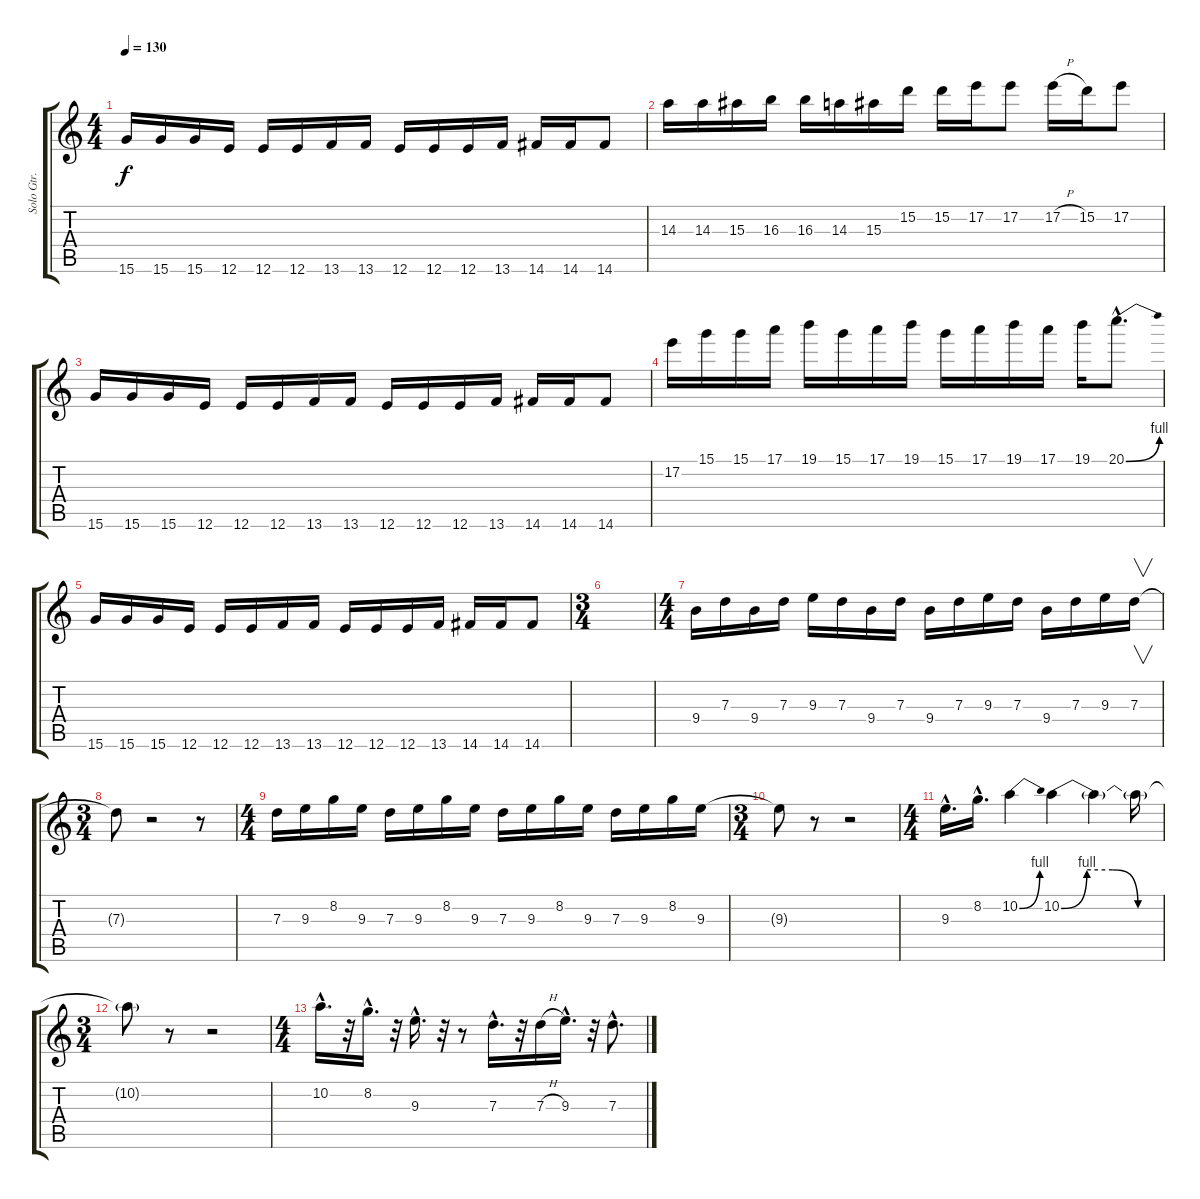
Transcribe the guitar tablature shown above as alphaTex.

\track ("Solo Gtr." "Solo Gtr.") {instrument overdrivenguitar}
\staff {score tabs}
\tuning (E4 B3 G3 D3 A2 E2) {hide}
\ts (4 4)
\tempo 130
\clef g2
\ks c
15.6.16{dy f} 15.6.16 15.6.16 12.6.16 12.6.16 12.6.16 13.6.16 13.6.16 12.6.16 12.6.16 12.6.16 13.6.16 14.6.16 14.6.16 14.6.8 |
14.3.16 14.3.16 15.3.16 16.3.16 16.3.16 14.3.16 15.3.16 15.2.16 15.2.16 17.2.16 17.2.8 17.2{h}.16 15.2.16 17.2.8 |
15.6.16 15.6.16 15.6.16 12.6.16 12.6.16 12.6.16 13.6.16 13.6.16 12.6.16 12.6.16 12.6.16 13.6.16 14.6.16 14.6.16 14.6.8 |
17.2.16 15.1.16 15.1.16 17.1.16 19.1.16 15.1.16 17.1.16 19.1.16 15.1.16 17.1.16 19.1.16 17.1.16 19.1.16 20.1{be (bend 0 0 60 4) hac}.8{d} |
15.6.16 15.6.16 15.6.16 12.6.16 12.6.16 12.6.16 13.6.16 13.6.16 12.6.16 12.6.16 12.6.16 13.6.16 14.6.16 14.6.16 14.6.8 |
\ts (3 4)
|
\ts (4 4)
9.4.16 7.3.16 9.4.16 7.3.16 9.3.16 7.3.16 9.4.16 7.3.16 9.4.16 7.3.16 9.3.16 7.3.16 9.4.16 7.3.16 9.3.16 7.3.16{v} |
\ts (3 4)
7.3{t}.8 r.2 r.8 |
\ts (4 4)
7.3.16 9.3.16 8.2.16 9.3.16 7.3.16 9.3.16 8.2.16 9.3.16 7.3.16 9.3.16 8.2.16 9.3.16 7.3.16 9.3.16 8.2.16 9.3.16 |
\ts (3 4)
9.3{t}.8 r.8 r.2 |
\ts (4 4)
9.3{hac}.16{d} 8.2{hac}.16{d} 10.2{be (bend 0 0 60 4)}.4 10.2{be (custom 0 0 15 4 30 4 45 0 60 0)}.4 10.2{t}.4 10.2{t}.16 |
\ts (3 4)
10.2{t}.8 r.8 r.2 |
\ts (4 4)
10.2{hac}.16{d} r.32 8.2{hac}.16{d} r.32 9.3{hac}.16{d} r.32 r.8 7.3{hac}.16{d} r.32 7.3{h}.16 9.3{hac}.16{d} r.32 7.3{hac}.8{d}
